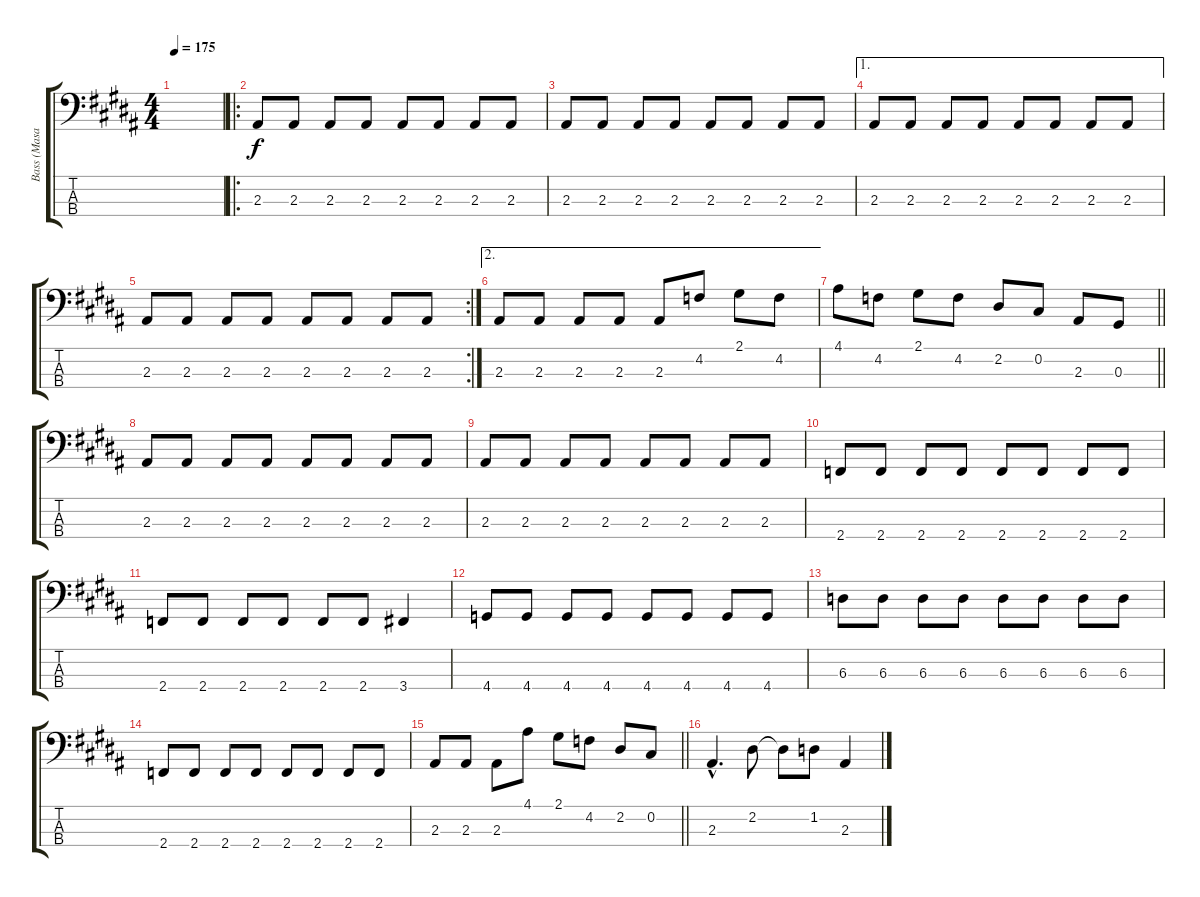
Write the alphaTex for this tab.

\track ("Bass (Masaki)" "Bass (Masa") {instrument electricbassfinger}
\staff {score tabs}
\tuning (Gb2 Db2 Ab1 Eb1) {hide}
\ts (4 4)
\tempo 175
\clef f4
\ks b
|
\ro
2.3.8 2.3.8 2.3.8 2.3.8 2.3.8 2.3.8 2.3.8 2.3.8 |
2.3.8 2.3.8 2.3.8 2.3.8 2.3.8 2.3.8 2.3.8 2.3.8 |
\ae 1
2.3.8 2.3.8 2.3.8 2.3.8 2.3.8 2.3.8 2.3.8 2.3.8 |
\rc 2
2.3.8 2.3.8 2.3.8 2.3.8 2.3.8 2.3.8 2.3.8 2.3.8 |
\ae 2
2.3.8 2.3.8 2.3.8 2.3.8 2.3.8 4.2.8 2.1.8 4.2.8 |
\barLineRight lightlight
4.1.8 4.2.8 2.1.8 4.2.8 2.2.8 0.2.8 2.3.8 0.3.8 |
2.3.8 2.3.8 2.3.8 2.3.8 2.3.8 2.3.8 2.3.8 2.3.8 |
2.3.8 2.3.8 2.3.8 2.3.8 2.3.8 2.3.8 2.3.8 2.3.8 |
2.4.8 2.4.8 2.4.8 2.4.8 2.4.8 2.4.8 2.4.8 2.4.8 |
2.4.8 2.4.8 2.4.8 2.4.8 2.4.8 2.4.8 3.4.4 |
4.4.8 4.4.8 4.4.8 4.4.8 4.4.8 4.4.8 4.4.8 4.4.8 |
6.3.8 6.3.8 6.3.8 6.3.8 6.3.8 6.3.8 6.3.8 6.3.8 |
2.4.8 2.4.8 2.4.8 2.4.8 2.4.8 2.4.8 2.4.8 2.4.8 |
\barLineRight lightlight
2.3.8 2.3.8 2.3.8 4.1.8 2.1.8 4.2.8 2.2.8 0.2.8 |
2.3{hac}.4{d} 2.2.8 2.2{t}.8 1.2.8 2.3.4
